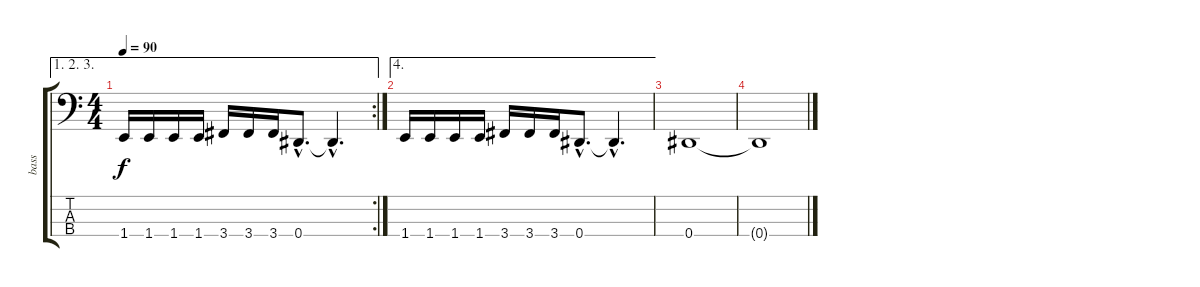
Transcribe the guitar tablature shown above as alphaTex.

\track ("bass" "bass") {instrument electricbassfinger}
\staff {score tabs}
\tuning (Gb2 Db2 Ab1 Eb1) {hide}
\ae (1 2 3)
\rc 2
\ts (4 4)
\tempo 90
\clef f4
\ks c
1.4.16{dy f} 1.4.16 1.4.16 1.4.16 3.4.16 3.4.16 3.4.16 0.4{hac}.8{d} 0.4{hac t}.4{d} |
\ae 4
1.4.16 1.4.16 1.4.16 1.4.16 3.4.16 3.4.16 3.4.16 0.4{hac}.8{d} 0.4{hac t}.4{d} |
0.4.1 |
0.4{t}.1
